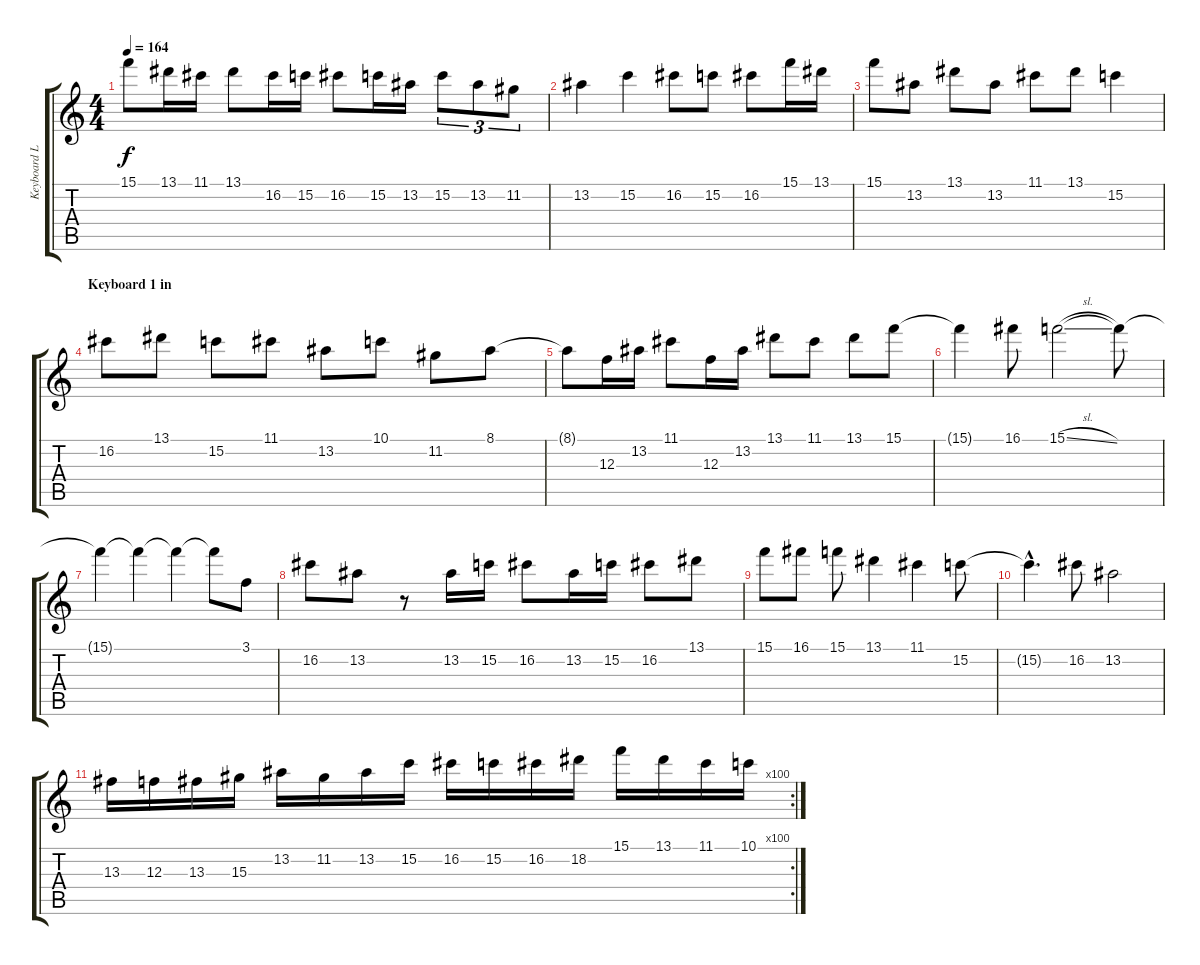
\track ("Keyboard Lead 2" "Keyboard L") {instrument distortionguitar}
\staff {score tabs}
\tuning (D4 A3 F3 C3 G2 D2) {hide}
\ts (4 4)
\tempo 164
\clef g2
\ks c
15.1{t}.8{dy f} 13.1.16 11.1.16 13.1.8 16.2.16 15.2.16 16.2.8 15.2.16 13.2.16 15.2.8{tu (3 2)} 13.2.8{tu (3 2)} 11.2.8{tu (3 2)} |
13.2.4 15.2.4 16.2.8 15.2.8 16.2.8 15.1.16 13.1.16 |
15.1.8 13.2.8 13.1.8 13.2.8 11.1.8 13.1.8 15.2.4 |
\section ("" "Keyboard 1 in")
16.2.8{balance 14} 13.1.8 15.2.8 11.1.8 13.2.8 10.1.8 11.2.8 8.1.8 |
8.1{t}.8 12.3.16 13.2.16 11.1.8 12.3.16 13.2.16 13.1.8 11.1.8 13.1.8 15.1.8 |
15.1{t}.4 16.1.8 15.1{sl}.2 15.1{t}.8 |
15.1{t}.4 15.1{t}.4 15.1{t}.4 15.1{t}.8 3.1.8 |
16.2.8 13.2.8 r.8 13.2.16 15.2.16 16.2.8 13.2.16 15.2.16 16.2.8 13.1.8 |
15.1.8 16.1.8 15.1.8 13.1.4 11.1.4 15.2.8 |
15.2{hac t}.4{d} 16.2.8 13.2.2 |
\rc 100
13.3.16 12.3.16 13.3.16 15.3.16 13.2.16 11.2.16 13.2.16 15.2.16 16.2.16 15.2.16 16.2.16 18.2.16 15.1.16 13.1.16 11.1.16 10.1.16
